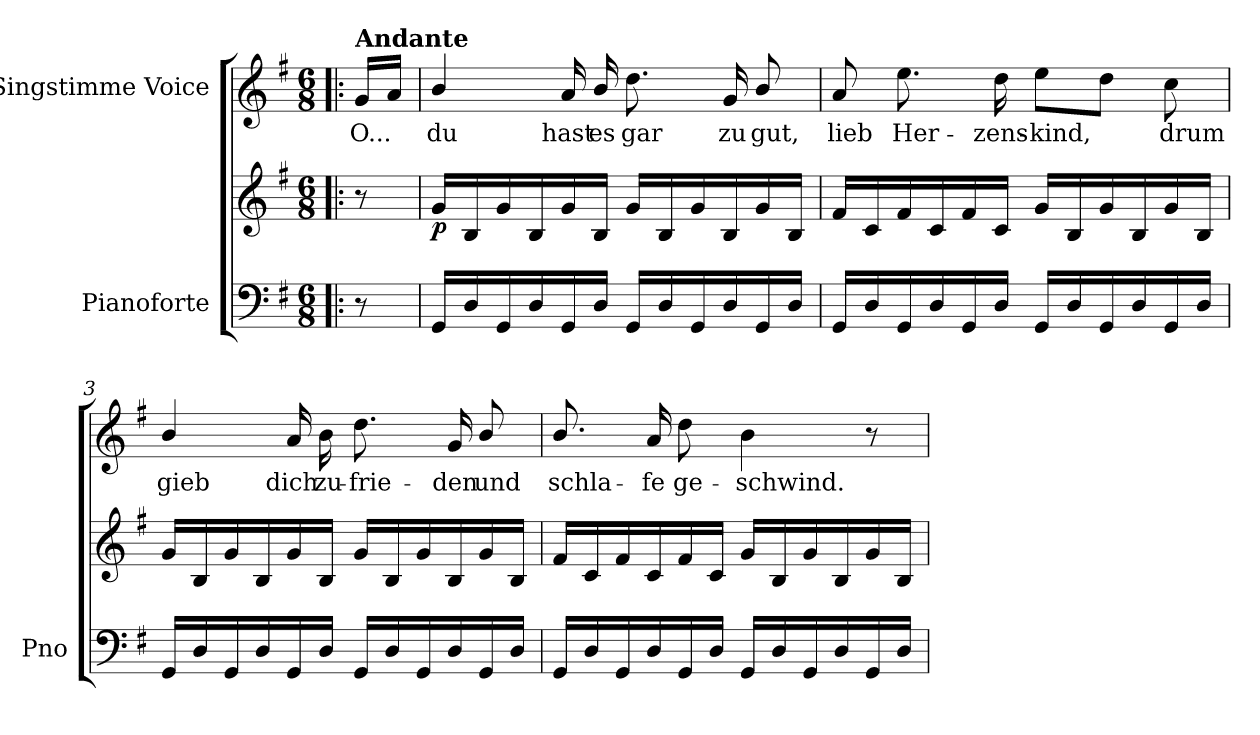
**kern	**kern	**dynam	**kern	**text
*part2	*part2	*part2	*part1	*part1
*staff3	*staff2	*staff2/3	*staff1	*staff1
*I"Pianoforte	*	*	*I"Singstimme Voice	*
*I'Pno	*	*	*	*
*clefF4	*clefG2	*	*clefG2	*
*k[f#]	*k[f#]	*	*k[f#]	*
*M6/8	*M6/8	*	*M6/8	*
=!|:	=!|:	=!|:	=!|:	=!|:
!	!	!	!LO:TX:a:B:t=Andante	!
!	!	!	!	!LO:LY:b
8r	8r	.	16g/LL	O...
.	.	.	16a/JJ	.
=1	=1	=1	=1	=1
!	!	!LO:DY:b	!	!LO:LY:b
16GG/LL	16g/LL	p	4b/	du
16D/	16B/	.	.	.
16GG/	16g/	.	.	.
16D/	16B/	.	.	.
!	!	!	!	!LO:LY:b
16GG/	16g/	.	16a/	hast
!	!	!	!	!LO:LY:b
16D/JJ	16B/JJ	.	16b/	es
!	!	!	!	!LO:LY:b
16GG/LL	16g/LL	.	8.dd\	gar
16D/	16B/	.	.	.
16GG/	16g/	.	.	.
!	!	!	!	!LO:LY:b
16D/	16B/	.	16g/	zu
!	!	!	!	!LO:LY:b
16GG/	16g/	.	8b/	gut,
16D/JJ	16B/JJ	.	.	.
=2	=2	=2	=2	=2
!	!	!	!	!LO:LY:b
16GG/LL	16f#/LL	.	8a/	lieb
16D/	16c/	.	.	.
!	!	!	!	!LO:LY:b
16GG/	16f#/	.	8.ee\	Her-
16D/	16c/	.	.	.
16GG/	16f#/	.	.	.
!	!	!	!	!LO:LY:b
16D/JJ	16c/JJ	.	16dd\	-zens-
!	!	!	!	!LO:LY:b
16GG/LL	16g/LL	.	8ee\L	-kind,
16D/	16B/	.	.	.
16GG/	16g/	.	8dd\J	.
16D/	16B/	.	.	.
!	!	!	!	!LO:LY:b
16GG/	16g/	.	8cc\	drum
16D/JJ	16B/JJ	.	.	.
!!LO:LB:g=z
=3	=3	=3	=3	=3
!	!	!	!	!LO:LY:b
16GG/LL	16g/LL	.	4b/	gieb
16D/	16B/	.	.	.
16GG/	16g/	.	.	.
16D/	16B/	.	.	.
!	!	!	!	!LO:LY:b
16GG/	16g/	.	16a/	dich
!	!	!	!	!LO:LY:b
16D/JJ	16B/JJ	.	16b\	zu-
!	!	!	!	!LO:LY:b
16GG/LL	16g/LL	.	8.dd\	-frie-
16D/	16B/	.	.	.
16GG/	16g/	.	.	.
!	!	!	!	!LO:LY:b
16D/	16B/	.	16g/	-den
!	!	!	!	!LO:LY:b
16GG/	16g/	.	8b/	und
16D/JJ	16B/JJ	.	.	.
=4	=4	=4	=4	=4
!	!	!	!	!LO:LY:b
16GG/LL	16f#/LL	.	8.b/	schla-
16D/	16c/	.	.	.
16GG/	16f#/	.	.	.
!	!	!	!	!LO:LY:b
16D/	16c/	.	16a/	-fe
!	!	!	!	!LO:LY:b
16GG/	16f#/	.	8dd\	ge-
16D/JJ	16c/JJ	.	.	.
!	!	!	!	!LO:LY:b
16GG/LL	16g/LL	.	4b\	-schwind.
16D/	16B/	.	.	.
16GG/	16g/	.	.	.
16D/	16B/	.	.	.
16GG/	16g/	.	8r	.
16D/JJ	16B/JJ	.	.	.
=	=	=	=	=
*-	*-	*-	*-	*-
